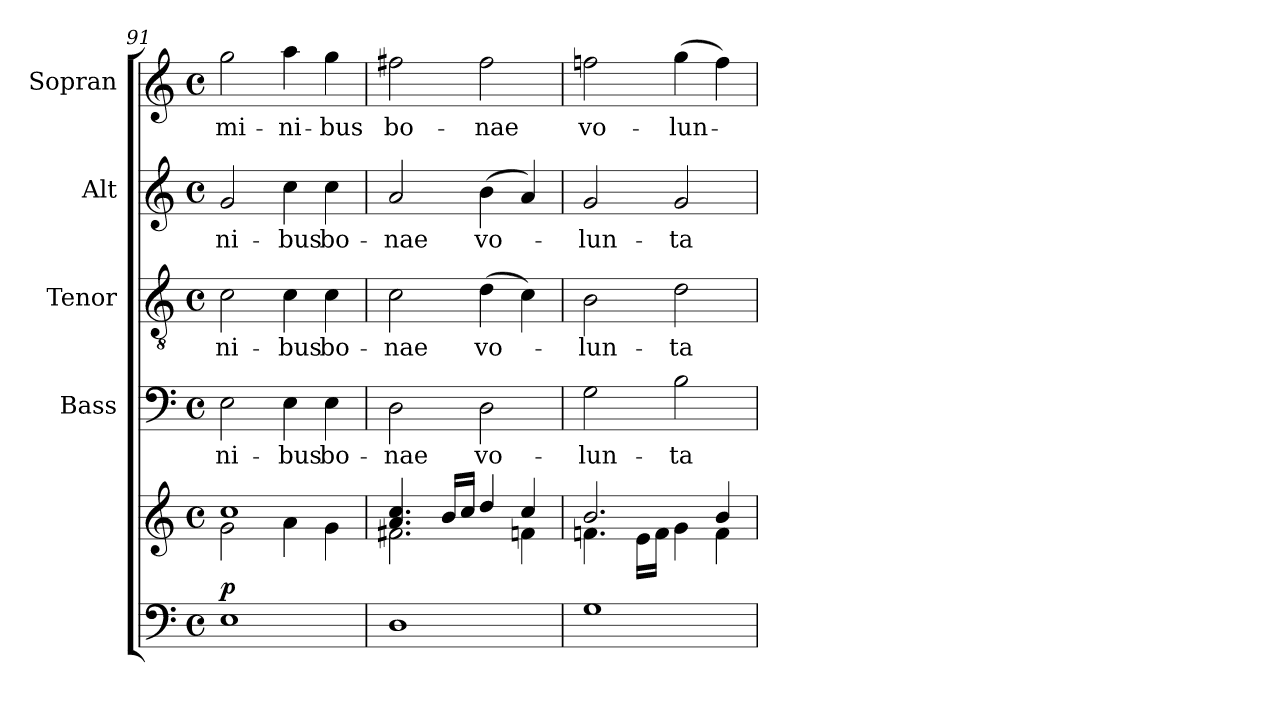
**kern	**kern	**dynam	**kern	**text	**kern	**text	**kern	**text	**kern	**text
*part5	*part5	*part5	*part4	*part4	*part3	*part3	*part2	*part2	*part1	*part1
*staff6	*staff5	*staff5/6	*staff4	*staff4	*staff3	*staff3	*staff2	*staff2	*staff1	*staff1
*	*	*	*I"Bass	*	*I"Tenor	*	*I"Alt	*	*I"Sopran	*
*	*	*	*I'B.	*	*I'T.	*	*I'A.	*	*I'S.	*
*clefF4	*clefG2	*	*clefF4	*	*clefGv2	*	*clefG2	*	*clefG2	*
*k[]	*k[]	*	*k[]	*	*k[]	*	*k[]	*	*k[]	*
*C:	*C:	*	*C:	*	*C:	*	*C:	*	*C:	*
*M4/4	*M4/4	*	*M4/4	*	*M4/4	*	*M4/4	*	*M4/4	*
*met(c)	*met(c)	*	*met(c)	*	*met(c)	*	*met(c)	*	*met(c)	*
=91	=91	=91	=91	=91	=91	=91	=91	=91	=91	=91
*	*^	*	*	*	*	*	*	*	*	*
!	!	!	!LO:DY:a=2	!	!LO:LY:b	!	!LO:LY:b	!	!LO:LY:b	!	!LO:LY:b
1E	1cc	2g\	p	2E\	-ni-	2c\	-ni-	2g/	-ni-	2gg\	-mi-
!	!	!	!	!	!LO:LY:b	!	!LO:LY:b	!	!LO:LY:b	!	!LO:LY:b
.	.	4a\	.	4E\	-bus	4c\	-bus	4cc\	-bus	4aa\	-ni-
!	!	!	!	!	!LO:LY:b	!	!LO:LY:b	!	!LO:LY:b	!	!LO:LY:b
.	.	4g\	.	4E\	bo-	4c\	bo-	4cc\	bo-	4gg\	-bus
=92	=92	=92	=92	=92	=92	=92	=92	=92	=92	=92	=92
!	!	!	!	!	!LO:LY:b	!	!LO:LY:b	!	!LO:LY:b	!	!LO:LY:b
1D	4.a/ 4.cc/	2.f#X\	.	2D\	-nae	2c\	-nae	2a/	-nae	2ff#X\	bo-
.	16b/LL	.	.	.	.	.	.	.	.	.	.
.	16cc/JJ	.	.	.	.	.	.	.	.	.	.
!	!	!	!	!	!LO:LY:b	!	!LO:LY:b	!	!LO:LY:b	!	!LO:LY:b
.	4dd/	.	.	2D\	vo-	(>4d\	vo-	(>4b\	vo-	2ff#\	-nae
.	4cc/	4fn\	.	.	.	4c\)	.	4a/)	.	.	.
=93	=93	=93	=93	=93	=93	=93	=93	=93	=93	=93	=93
!	!	!	!	!	!LO:LY:b	!	!LO:LY:b	!	!LO:LY:b	!	!LO:LY:b
1G	2.b/	4.fn\	.	2G\	-lun-	2B\	-lun-	2g/	-lun-	2ffn\	vo-
.	.	16e\LL	.	.	.	.	.	.	.	.	.
.	.	16f\JJ	.	.	.	.	.	.	.	.	.
!	!	!	!	!	!LO:LY:b	!	!LO:LY:b	!	!LO:LY:b	!	!LO:LY:b
.	.	4g\	.	2B\	-ta-	2d\	-ta-	2g/	-ta-	(>4gg\	-lun-
.	4b/	4f\	.	.	.	.	.	.	.	4ff\)	.
*	*v	*v	*	*	*	*	*	*	*	*	*
=	=	=	=	=	=	=	=	=	=	=
*-	*-	*-	*-	*-	*-	*-	*-	*-	*-	*-
